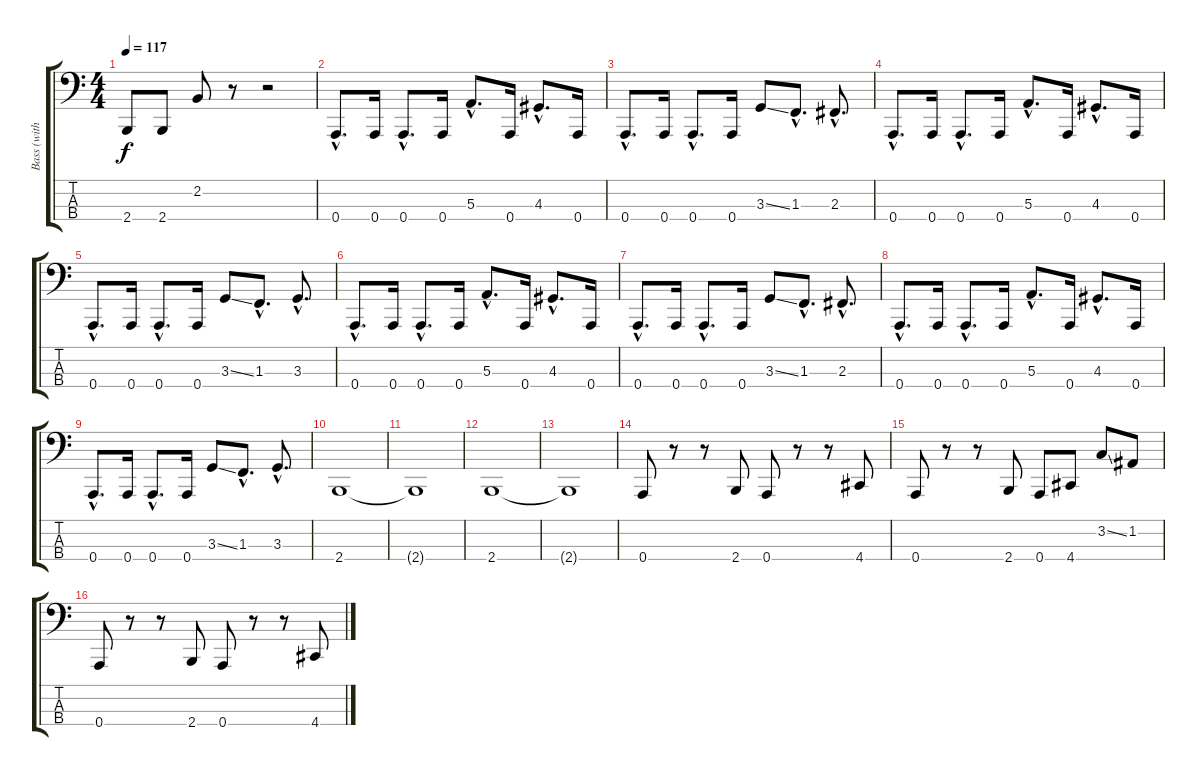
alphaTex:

\track ("Bass (with pick and electrical sound)" "Bass (with") {instrument synthbass1}
\staff {score tabs}
\tuning (G2 A1 E1 A0) {hide}
\ts (4 4)
\tempo 117
\clef f4
\ks c
2.4.8{dy f} 2.4.8 2.2.8 r.8 r.2 |
\section ("" "")
0.4{hac}.8{d} 0.4.16 0.4{hac}.8{d} 0.4.16 5.3{hac}.8{d} 0.4.16 4.3{hac}.8{d} 0.4.16 |
0.4{hac}.8{d} 0.4.16 0.4{hac}.8{d} 0.4.16 3.3{ss}.8 1.3{hac}.8{d} 2.3{hac}.8{d} |
0.4{hac}.8{d} 0.4.16 0.4{hac}.8{d} 0.4.16 5.3{hac}.8{d} 0.4.16 4.3{hac}.8{d} 0.4.16 |
0.4{hac}.8{d} 0.4.16 0.4{hac}.8{d} 0.4.16 3.3{ss}.8 1.3{hac}.8{d} 3.3{hac}.8{d} |
0.4{hac}.8{d} 0.4.16 0.4{hac}.8{d} 0.4.16 5.3{hac}.8{d} 0.4.16 4.3{hac}.8{d} 0.4.16 |
0.4{hac}.8{d} 0.4.16 0.4{hac}.8{d} 0.4.16 3.3{ss}.8 1.3{hac}.8{d} 2.3{hac}.8{d} |
0.4{hac}.8{d} 0.4.16 0.4{hac}.8{d} 0.4.16 5.3{hac}.8{d} 0.4.16 4.3{hac}.8{d} 0.4.16 |
0.4{hac}.8{d} 0.4.16 0.4{hac}.8{d} 0.4.16 3.3{ss}.8 1.3{hac}.8{d} 3.3{hac}.8{d} |
2.4.1 |
2.4{t}.1 |
2.4.1 |
2.4{t}.1 |
\section ("" "")
0.4.8 r.8 r.8 2.4.8 0.4.8 r.8 r.8 4.4.8 |
0.4.8 r.8 r.8 2.4.8 0.4.8 4.4.8 3.2{ss}.8 1.2.8 |
0.4.8 r.8 r.8 2.4.8 0.4.8 r.8 r.8 4.4.8
